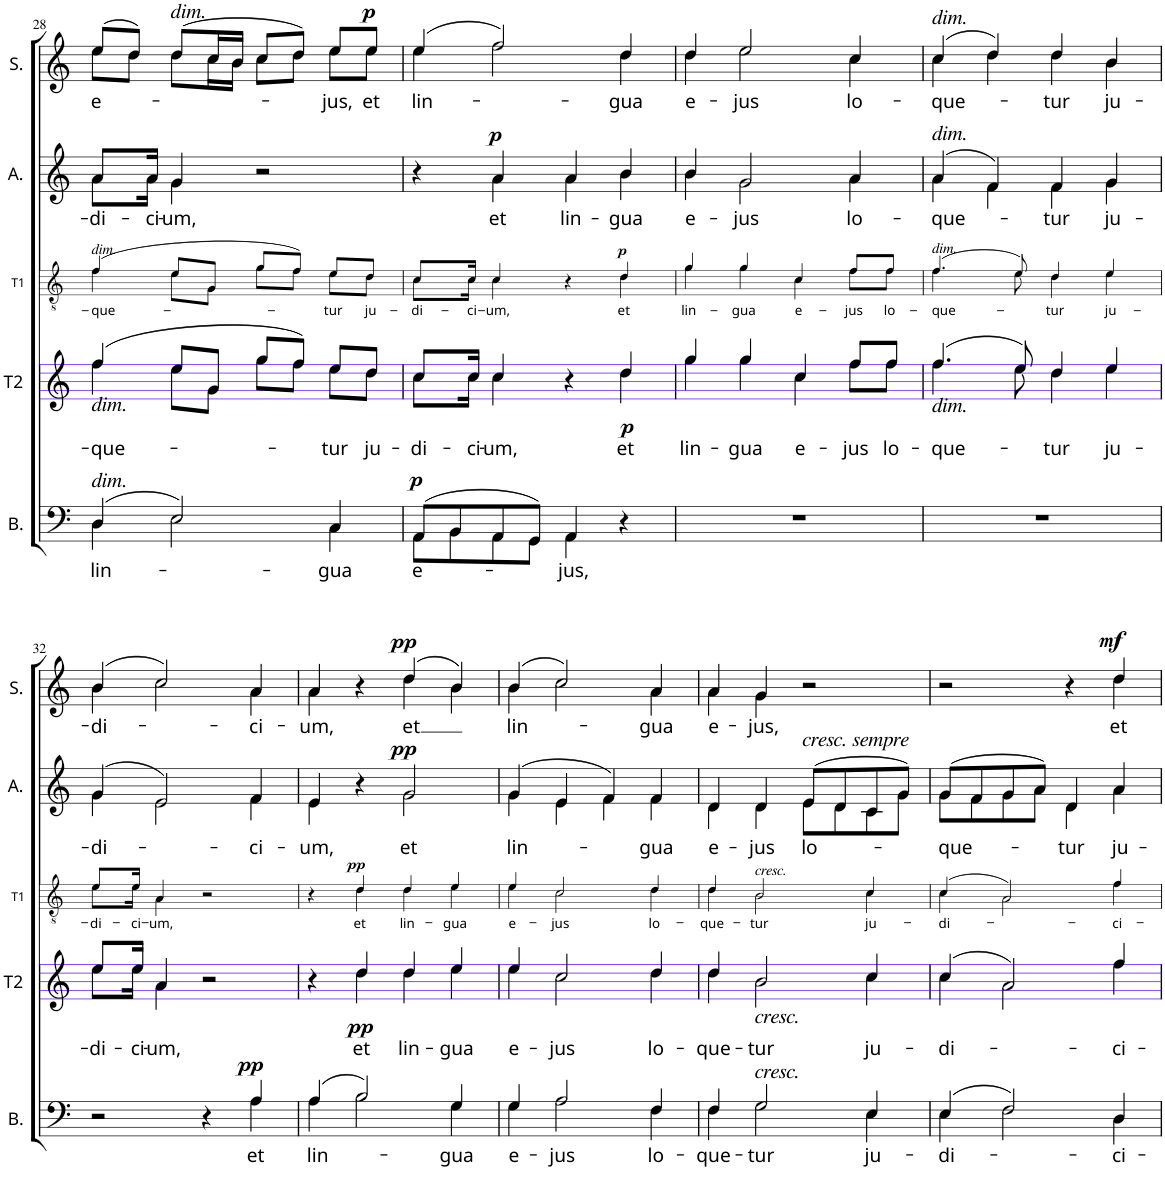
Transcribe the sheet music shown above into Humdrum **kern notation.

**kern	**text	**dynam	**kern	**text	**dynam	**kern	**text	**dynam	**kern	**text	**dynam	**kern	**text	**dynam
*part5	*part5	*part5	*part4	*part4	*part4	*part3	*part3	*part3	*part2	*part2	*part2	*part1	*part1	*part1
*staff5	*staff5	*staff5	*staff4	*staff4	*staff4	*staff3	*staff3	*staff3	*staff2	*staff2	*staff2	*staff1	*staff1	*staff1
*I"Basse	*	*	*I"Ténor 2	*	*	*I"Ténor 1	*	*	*I"Alto	*	*	*I"Soprano	*	*
*I'B.	*	*	*I'T2	*	*	*I'T1	*	*	*I'A.	*	*	*I'S.	*	*
!!LO:PB:g=z
*clefF4	*	*	*clefG2	*	*	*clefGv2	*	*	*clefG2	*	*	*clefG2	*	*
*k[]	*	*	*k[]	*	*	*k[]	*	*	*k[]	*	*	*k[]	*	*
*M2/2	*	*	*M2/2	*	*	*M2/2	*	*	*M2/2	*	*	*M2/2	*	*
*met(c|)	*	*	*met(c|)	*	*	*met(c|)	*	*	*met(c|)	*	*	*met(c|)	*	*
=28	=28	=28	=28	=28	=28	=28	=28	=28	=28	=28	=28	=28	=28	=28
!	!	!	!	!	!	!LO:TX:b:i:t=dim.	!	!	!	!	!	!	!	!
!	!	!	!	!	!	!LO:TX:b:i:t=dim.	!	!	!	!	!	!	!	!
!	!	!	!	!	!	!LO:TX:a:i:t=dim.	!	!	!	!	!	!	!	!
!	!	!	!LO:TX:b:i:t=dim.	!	!	!	!	!	!	!	!	!	!	!
!	!	!	!LO:TX:b:i:t=dim.	!	!	!	!	!	!	!	!	!	!	!
!	!	!	!LO:TX:b:i:t=dim.	!	!	!	!	!	!	!	!	!	!	!
!LO:TX:b:i:t=dim.	!	!	!	!	!	!	!	!	!	!	!	!	!	!
!LO:TX:b:i:t=dim.	!	!	!	!	!	!	!	!	!	!	!	!	!	!
!LO:TX:a:i:t=dim.	!	!	!	!	!	!	!	!	!	!	!	!	!	!
!	!LO:LY:b	!	!	!LO:LY:b	!	!	!LO:LY:b	!	!	!LO:LY:b	!	!	!LO:LY:b	!
*^	*	*	*^	*	*	*^	*	*	*^	*	*	*^	*	*
(4D/	4D\	lin-	.	(4ff/	4ff\	-que-	.	(4f/	4f\	-que-	.	8.a/L	8.a\L	-di-	.	(8ee/L	8ee\L	e-	.
.	.	.	.	.	.	.	.	.	.	.	.	.	.	.	.	8dd/J)	8dd\J	.	.
!	!	!	!	!	!	!	!	!	!	!	!	!	!	!LO:LY:b	!	!	!	!	!
.	.	.	.	.	.	.	.	.	.	.	.	16a/Jk	16a\Jk	-ci-	.	.	.	.	.
!	!	!	!	!	!	!	!	!	!	!	!	!	!	!	!	!LO:TX:a:i:t=dim.	!	!	!
!	!	!	!	!	!	!	!	!	!	!	!	!	!	!LO:LY:b	!	!	!	!	!
2E/)	2E\	.	.	8ee/L	8ee\L	.	.	8e/L	8e\L	.	.	4g/	4g\	-um,	.	(8dd/L	8dd\L	.	.
.	.	.	.	8g/J	8g\J	.	.	8G/J	8G\J	.	.	.	.	.	.	16cc/L	16cc\L	.	.
.	.	.	.	.	.	.	.	.	.	.	.	.	.	.	.	16b/JJ	16b\JJ	.	.
.	.	.	.	8gg/L	8gg\L	.	.	8g/L	8g\L	.	.	2r	2ryy	.	.	8cc/L	8cc\L	.	.
.	.	.	.	8ff/J)	8ff\J	.	.	8f/J)	8f\J	.	.	.	.	.	.	8dd/J)	8dd\J	.	.
!	!	!LO:LY:b	!	!	!	!LO:LY:b	!	!	!	!LO:LY:b	!	!	!	!	!	!	!	!LO:LY:b	!
4C/	4C\	-gua	.	8ee/L	8ee\L	-tur	.	8e/L	8e\L	-tur	.	.	.	.	.	8ee/L	8ee\L	-jus,	.
!	!	!	!	!	!	!LO:LY:b	!	!	!	!LO:LY:b	!	!	!	!	!	!	!	!LO:LY:b	!LO:DY:a
.	.	.	.	8dd/J	8dd\J	ju-	.	8d/J	8d\J	ju-	.	.	.	.	.	8ee/J	8ee\J	et	p
=29	=29	=29	=29	=29	=29	=29	=29	=29	=29	=29	=29	=29	=29	=29	=29	=29	=29	=29	=29
!	!	!LO:LY:b	!LO:DY:a	!	!	!LO:LY:b	!	!	!	!LO:LY:b	!	!	!	!	!	!	!	!LO:LY:b	!
(8AA/L	8AA\L	e-	p	8.cc/L	8.cc\L	-di-	.	8.c/L	8.c\L	-di-	.	4r	4ryy	.	.	(4ee/	4ee\	lin-	.
8BB/	8BB\	.	.	.	.	.	.	.	.	.	.	.	.	.	.	.	.	.	.
!	!	!	!	!	!	!LO:LY:b	!	!	!	!LO:LY:b	!	!	!	!	!	!	!	!	!
.	.	.	.	16cc/Jk	16cc\Jk	-ci-	.	16c/Jk	16c\Jk	-ci-	.	.	.	.	.	.	.	.	.
!	!	!	!	!	!	!LO:LY:b	!	!	!	!LO:LY:b	!	!	!	!LO:LY:b	!LO:DY:a	!	!	!	!
8AA/	8AA\	.	.	4cc/	4cc\	-um,	.	4c/	4c\	-um,	.	4a/	4a\	et	p	2ff/)	2ff\	.	.
8GG/J)	8GG\J	.	.	.	.	.	.	.	.	.	.	.	.	.	.	.	.	.	.
!	!	!LO:LY:b	!	!	!	!	!	!	!	!	!	!	!	!LO:LY:b	!	!	!	!	!
4AA/	4AA\	-jus,	.	4r	4ryy	.	.	4r	4ryy	.	.	4a/	4a\	lin-	.	.	.	.	.
!	!	!	!	!	!	!LO:LY:b	!LO:DY:b	!	!	!LO:LY:b	!LO:DY:a	!	!	!LO:LY:b	!	!	!	!LO:LY:b	!
4r	4ryy	.	.	4dd/	4dd\	et	p	4d/	4d\	et	p	4b/	4b\	-gua	.	4dd/	4dd\	-gua	.
=30	=30	=30	=30	=30	=30	=30	=30	=30	=30	=30	=30	=30	=30	=30	=30	=30	=30	=30	=30
!	!	!	!	!	!	!LO:LY:b	!	!	!	!LO:LY:b	!	!	!	!LO:LY:b	!	!	!	!LO:LY:b	!
*v	*v	*	*	*	*	*	*	*	*	*	*	*	*	*	*	*	*	*	*
1r	.	.	4gg/	4gg\	lin-	.	4g/	4g\	lin-	.	4b/	4b\	e-	.	4dd/	4dd\	e-	.
!	!	!	!	!	!LO:LY:b	!	!	!	!LO:LY:b	!	!	!	!LO:LY:b	!	!	!	!LO:LY:b	!
.	.	.	4gg/	4gg\	-gua	.	4g/	4g\	-gua	.	2g/	2g\	-jus	.	2ee/	2ee\	-jus	.
!	!	!	!	!	!LO:LY:b	!	!	!	!LO:LY:b	!	!	!	!	!	!	!	!	!
.	.	.	4cc/	4cc\	e-	.	4c/	4c\	e-	.	.	.	.	.	.	.	.	.
!	!	!	!	!	!LO:LY:b	!	!	!	!LO:LY:b	!	!	!	!LO:LY:b	!	!	!	!LO:LY:b	!
.	.	.	8ff/L	8ff\L	-jus	.	8f/L	8f\L	-jus	.	4a/	4a\	lo-	.	4cc/	4cc\	lo-	.
!	!	!	!	!	!LO:LY:b	!	!	!	!LO:LY:b	!	!	!	!	!	!	!	!	!
.	.	.	8ff/J	8ff\J	lo-	.	8f/J	8f\J	lo-	.	.	.	.	.	.	.	.	.
=31	=31	=31	=31	=31	=31	=31	=31	=31	=31	=31	=31	=31	=31	=31	=31	=31	=31	=31
!	!	!	!	!	!	!	!	!	!	!	!	!	!	!	!LO:TX:a:i:t=dim.	!	!	!
!	!	!	!	!	!	!	!	!	!	!	!LO:TX:a:i:t=dim.	!	!	!	!	!	!	!
!	!	!	!	!	!	!	!LO:TX:a:i:t=dim.	!	!	!	!	!	!	!	!	!	!	!
!	!	!	!LO:TX:b:i:t=dim.	!	!	!	!	!	!	!	!	!	!	!	!	!	!	!
!	!	!	!	!	!LO:LY:b	!	!	!	!LO:LY:b	!	!	!	!LO:LY:b	!	!	!	!LO:LY:b	!
1r	.	.	(4.ff/	4.ff\	-que-	.	(4.f/	4.f\	-que-	.	(4a/	4a\	-que-	.	(4cc/	4cc\	-que-	.
.	.	.	.	.	.	.	.	.	.	.	4f/)	4f\	.	.	4dd/)	4dd\	.	.
.	.	.	8ee/)	8ee\	.	.	8e/)	8e\	.	.	.	.	.	.	.	.	.	.
!	!	!	!	!	!LO:LY:b	!	!	!	!LO:LY:b	!	!	!	!LO:LY:b	!	!	!	!LO:LY:b	!
.	.	.	4dd/	4dd\	-tur	.	4d/	4d\	-tur	.	4f/	4f\	-tur	.	4dd/	4dd\	-tur	.
!	!	!	!	!	!LO:LY:b	!	!	!	!LO:LY:b	!	!	!	!LO:LY:b	!	!	!	!LO:LY:b	!
.	.	.	4ee/	4ee\	ju-	.	4e/	4e\	ju-	.	4g/	4g\	ju-	.	4b/	4b\	ju-	.
!!LO:LB:g=z	!!
=32	=32	=32	=32	=32	=32	=32	=32	=32	=32	=32	=32	=32	=32	=32	=32	=32	=32	=32
*^	*	*	*	*	*	*	*	*	*	*	*	*	*	*	*	*	*	*
!	!	!	!	!	!	!LO:LY:b	!	!	!	!LO:LY:b	!	!	!	!LO:LY:b	!	!	!	!LO:LY:b	!
2r	2ryy	.	.	8.ee/L	8.ee\L	-di-	.	8.e/L	8.e\L	-di-	.	(4g/	4g\	-di-	.	(4b/	4b\	-di-	.
!	!	!	!	!	!	!LO:LY:b	!	!	!	!LO:LY:b	!	!	!	!	!	!	!	!	!
.	.	.	.	16ee/Jk	16ee\Jk	-ci-	.	16e/Jk	16e\Jk	-ci-	.	.	.	.	.	.	.	.	.
!	!	!	!	!	!	!LO:LY:b	!	!	!	!LO:LY:b	!	!	!	!	!	!	!	!	!
.	.	.	.	4a/	4a\	-um,	.	4A/	4A\	-um,	.	2e/)	2e\	.	.	2cc/)	2cc\	.	.
4r	4ryy	.	.	2r	2ryy	.	.	2r	2ryy	.	.	.	.	.	.	.	.	.	.
!	!	!LO:LY:b	!LO:DY:a	!	!	!	!	!	!	!	!	!	!	!LO:LY:b	!	!	!	!LO:LY:b	!
4A/	4A\	et	pp	.	.	.	.	.	.	.	.	4f/	4f\	-ci-	.	4a/	4a\	-ci-	.
=33	=33	=33	=33	=33	=33	=33	=33	=33	=33	=33	=33	=33	=33	=33	=33	=33	=33	=33	=33
!	!	!LO:LY:b	!	!	!	!	!	!	!	!	!	!	!	!LO:LY:b	!	!	!	!LO:LY:b	!
(4A/	4A\	lin-	.	4r	4ryy	.	.	4r	4ryy	.	.	4e/	4e\	-um,	.	4a/	4a\	-um,	.
!	!	!	!	!	!	!LO:LY:b	!LO:DY:b	!	!	!LO:LY:b	!LO:DY:a	!	!	!	!	!	!	!	!
2B/)	2B\	.	.	4dd/	4dd\	et	pp	4d/	4d\	et	pp	4r	4ryy	.	.	4r	4ryy	.	.
!	!	!	!	!	!	!LO:LY:b	!	!	!	!LO:LY:b	!	!	!	!LO:LY:b	!LO:DY:a	!	!	!LO:LY:b	!LO:DY:a
.	.	.	.	4dd/	4dd\	lin-	.	4d/	4d\	lin-	.	2g/	2g\	et	pp	(4dd/	4dd\	et	pp
!	!	!LO:LY:b	!	!	!	!LO:LY:b	!	!	!	!LO:LY:b	!	!	!	!	!	!	!	!	!
4G/	4G\	-gua	.	4ee/	4ee\	-gua	.	4e/	4e\	-gua	.	.	.	.	.	4b/)	4b\	.	.
=34	=34	=34	=34	=34	=34	=34	=34	=34	=34	=34	=34	=34	=34	=34	=34	=34	=34	=34	=34
!	!	!LO:LY:b	!	!	!	!LO:LY:b	!	!	!	!LO:LY:b	!	!	!	!LO:LY:b	!	!	!	!LO:LY:b	!
4G/	4G\	e-	.	4ee/	4ee\	e-	.	4e/	4e\	e-	.	(4g/	4g\	lin-	.	(4b/	4b\	lin-	.
!	!	!LO:LY:b	!	!	!	!LO:LY:b	!	!	!	!LO:LY:b	!	!	!	!	!	!	!	!	!
2A/	2A\	-jus	.	2cc/	2cc\	-jus	.	2c/	2c\	-jus	.	4e/	4e\	.	.	2cc/)	2cc\	.	.
.	.	.	.	.	.	.	.	.	.	.	.	4f/)	4f\	.	.	.	.	.	.
!	!	!LO:LY:b	!	!	!	!LO:LY:b	!	!	!	!LO:LY:b	!	!	!	!LO:LY:b	!	!	!	!LO:LY:b	!
4F/	4F\	lo-	.	4dd/	4dd\	lo-	.	4d/	4d\	lo-	.	4f/	4f\	-gua	.	4a/	4a\	-gua	.
=35	=35	=35	=35	=35	=35	=35	=35	=35	=35	=35	=35	=35	=35	=35	=35	=35	=35	=35	=35
!	!	!LO:LY:b	!	!	!	!LO:LY:b	!	!	!	!LO:LY:b	!	!	!	!LO:LY:b	!	!	!	!LO:LY:b	!
4F/	4F\	-que-	.	4dd/	4dd\	-que-	.	4d/	4d\	-que-	.	4d/	4d\	e-	.	4a/	4a\	e-	.
!	!	!	!	!	!	!	!	!LO:TX:a:i:t=cresc.	!	!	!	!	!	!	!	!	!	!	!
!	!	!	!	!LO:TX:b:i:t=cresc.	!	!	!	!	!	!	!	!	!	!	!	!	!	!	!
!LO:TX:a:i:t=cresc.	!	!	!	!	!	!	!	!	!	!	!	!	!	!	!	!	!	!	!
!	!	!LO:LY:b	!	!	!	!LO:LY:b	!	!	!	!LO:LY:b	!	!	!	!LO:LY:b	!	!	!	!LO:LY:b	!
2G/	2G\	-tur	.	2b/	2b\	-tur	.	2B/	2B\	-tur	.	4d/	4d\	-jus	.	4g/	4g\	-jus,	.
!	!	!	!	!	!	!	!	!	!	!	!	!LO:TX:a:i:t=cresc. sempre	!	!	!	!	!	!	!
!	!	!	!	!	!	!	!	!	!	!	!	!	!	!LO:LY:b	!	!	!	!	!
.	.	.	.	.	.	.	.	.	.	.	.	(8e/L	8e\L	lo-	.	2r	2ryy	.	.
.	.	.	.	.	.	.	.	.	.	.	.	8d/	8d\	.	.	.	.	.	.
!	!	!LO:LY:b	!	!	!	!LO:LY:b	!	!	!	!LO:LY:b	!	!	!	!	!	!	!	!	!
4E/	4E\	ju-	.	4cc/	4cc\	ju-	.	4c/	4c\	ju-	.	8c/	8c\	.	.	.	.	.	.
.	.	.	.	.	.	.	.	.	.	.	.	8g/J)	8g\J	.	.	.	.	.	.
=36	=36	=36	=36	=36	=36	=36	=36	=36	=36	=36	=36	=36	=36	=36	=36	=36	=36	=36	=36
!	!	!LO:LY:b	!	!	!	!LO:LY:b	!	!	!	!LO:LY:b	!	!	!	!LO:LY:b	!	!	!	!	!
(4E/	4E\	-di-	.	(4cc/	4cc\	-di-	.	(4c/	4c\	-di-	.	(8g/L	8g\L	-que-	.	2r	2ryy	.	.
.	.	.	.	.	.	.	.	.	.	.	.	8f/	8f\	.	.	.	.	.	.
2F/)	2F\	.	.	2a/)	2a\	.	.	2A/)	2A\	.	.	8g/	8g\	.	.	.	.	.	.
.	.	.	.	.	.	.	.	.	.	.	.	8a/J)	8a\J	.	.	.	.	.	.
!	!	!	!	!	!	!	!	!	!	!	!	!	!	!LO:LY:b	!	!	!	!	!
.	.	.	.	.	.	.	.	.	.	.	.	4d/	4d\	-tur	.	4r	4ryy	.	.
!	!	!LO:LY:b	!	!	!	!LO:LY:b	!	!	!	!LO:LY:b	!	!	!	!LO:LY:b	!	!	!	!LO:LY:b	!LO:DY:a
4D/	4D\	-ci-	.	4ff/	4ff\	-ci-	.	4f/	4f\	-ci-	.	4a/	4a\	ju-	.	4dd/	4dd\	et	mf
*v	*v	*	*	*	*	*	*	*v	*v	*	*	*v	*v	*	*	*v	*v	*	*
*	*	*	*v	*v	*	*	*	*	*	*	*	*	*	*	*
=	=	=	=	=	=	=	=	=	=	=	=	=	=	=
*-	*-	*-	*-	*-	*-	*-	*-	*-	*-	*-	*-	*-	*-	*-
